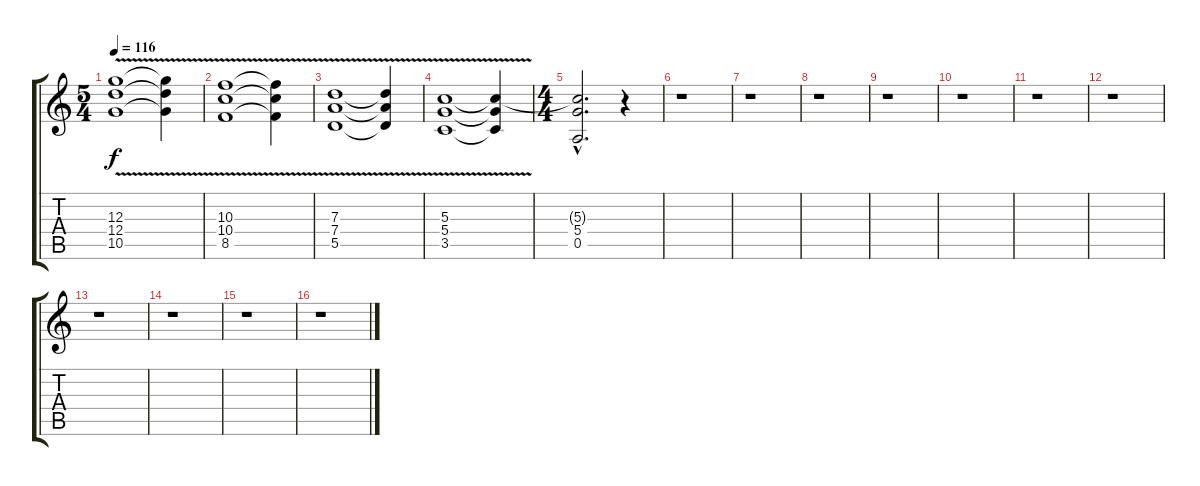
\track "" {instrument overdrivenguitar}
\staff {score tabs}
\tuning (E4 B3 G3 D3 A2 E2) {hide}
\ts (5 4)
\tempo 116
\clef g2
\ks c
(12.3{v} 12.4 10.5).1{dy f} (12.3{t} 12.4{t} 10.5{t}).4 |
(10.3{v} 10.4 8.5).1 (10.3{t} 10.4{t} 8.5{t}).4 |
(7.3{v} 7.4 5.5).1 (7.3{t} 7.4{t} 5.5{t}).4 |
(5.3{v} 5.4 3.5).1 (5.3{t} 5.4{t} 3.5{t}).4 |
\ts (4 4)
(5.3{hac t} 5.4{hac} 0.5{hac}).2{d} r.4 |
r.1 |
r.1 |
r.1 |
r.1 |
r.1 |
r.1 |
r.1 |
r.1 |
r.1 |
r.1 |
r.1
